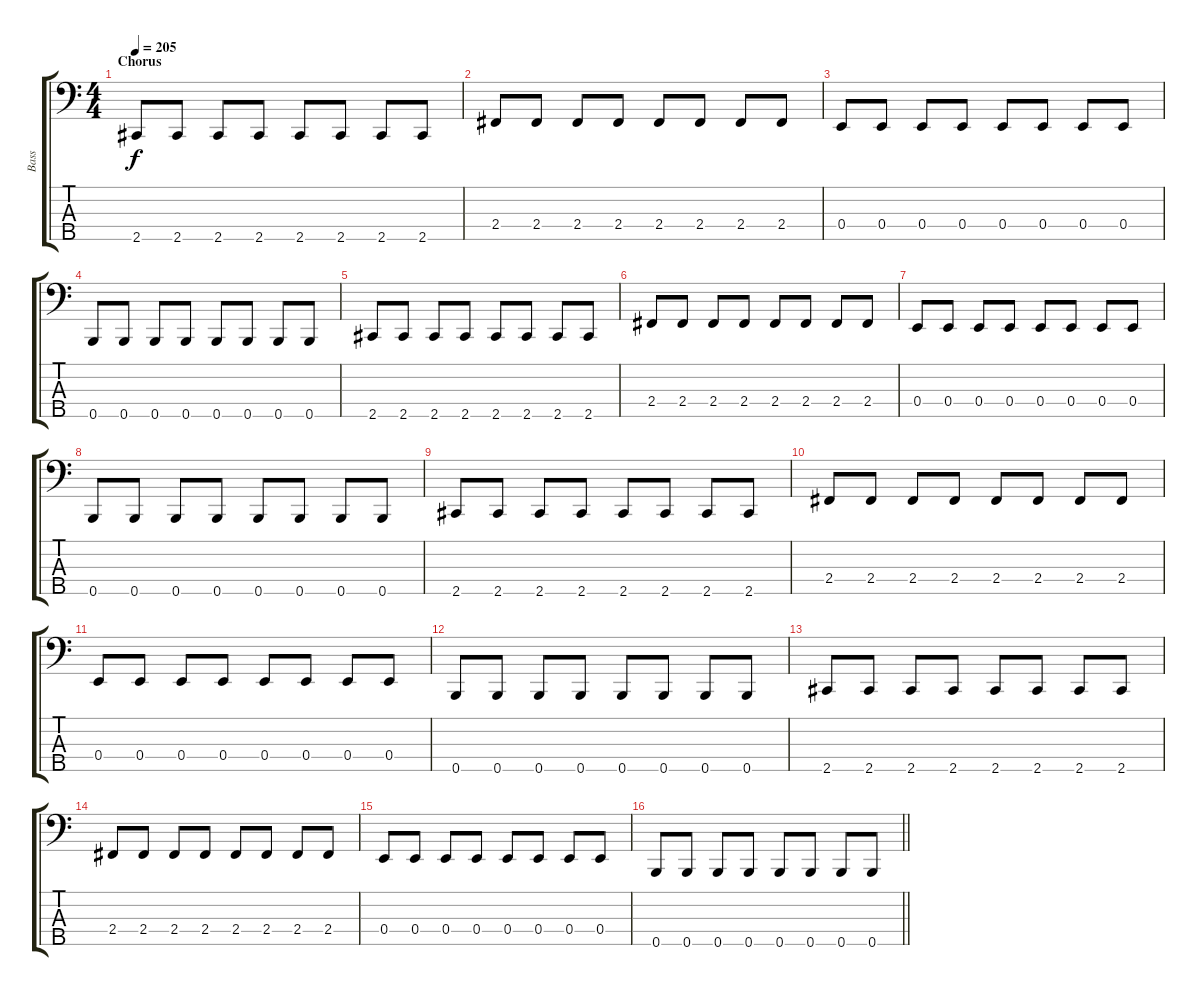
\track ("Bass" "Bass") {instrument electricbassfinger}
\staff {score tabs}
\tuning (G2 D2 A1 E1 B0) {hide}
\ts (4 4)
\section ("" "Chorus")
\tempo 205
\clef f4
\ks c
2.5.8{dy f} 2.5.8 2.5.8 2.5.8 2.5.8 2.5.8 2.5.8 2.5.8 |
2.4.8 2.4.8 2.4.8 2.4.8 2.4.8 2.4.8 2.4.8 2.4.8 |
0.4.8 0.4.8 0.4.8 0.4.8 0.4.8 0.4.8 0.4.8 0.4.8 |
0.5.8 0.5.8 0.5.8 0.5.8 0.5.8 0.5.8 0.5.8 0.5.8 |
2.5.8 2.5.8 2.5.8 2.5.8 2.5.8 2.5.8 2.5.8 2.5.8 |
2.4.8 2.4.8 2.4.8 2.4.8 2.4.8 2.4.8 2.4.8 2.4.8 |
0.4.8 0.4.8 0.4.8 0.4.8 0.4.8 0.4.8 0.4.8 0.4.8 |
0.5.8 0.5.8 0.5.8 0.5.8 0.5.8 0.5.8 0.5.8 0.5.8 |
2.5.8 2.5.8 2.5.8 2.5.8 2.5.8 2.5.8 2.5.8 2.5.8 |
2.4.8 2.4.8 2.4.8 2.4.8 2.4.8 2.4.8 2.4.8 2.4.8 |
0.4.8 0.4.8 0.4.8 0.4.8 0.4.8 0.4.8 0.4.8 0.4.8 |
0.5.8 0.5.8 0.5.8 0.5.8 0.5.8 0.5.8 0.5.8 0.5.8 |
2.5.8 2.5.8 2.5.8 2.5.8 2.5.8 2.5.8 2.5.8 2.5.8 |
2.4.8 2.4.8 2.4.8 2.4.8 2.4.8 2.4.8 2.4.8 2.4.8 |
0.4.8 0.4.8 0.4.8 0.4.8 0.4.8 0.4.8 0.4.8 0.4.8 |
\barLineRight lightlight
0.5.8 0.5.8 0.5.8 0.5.8 0.5.8 0.5.8 0.5.8 0.5.8
